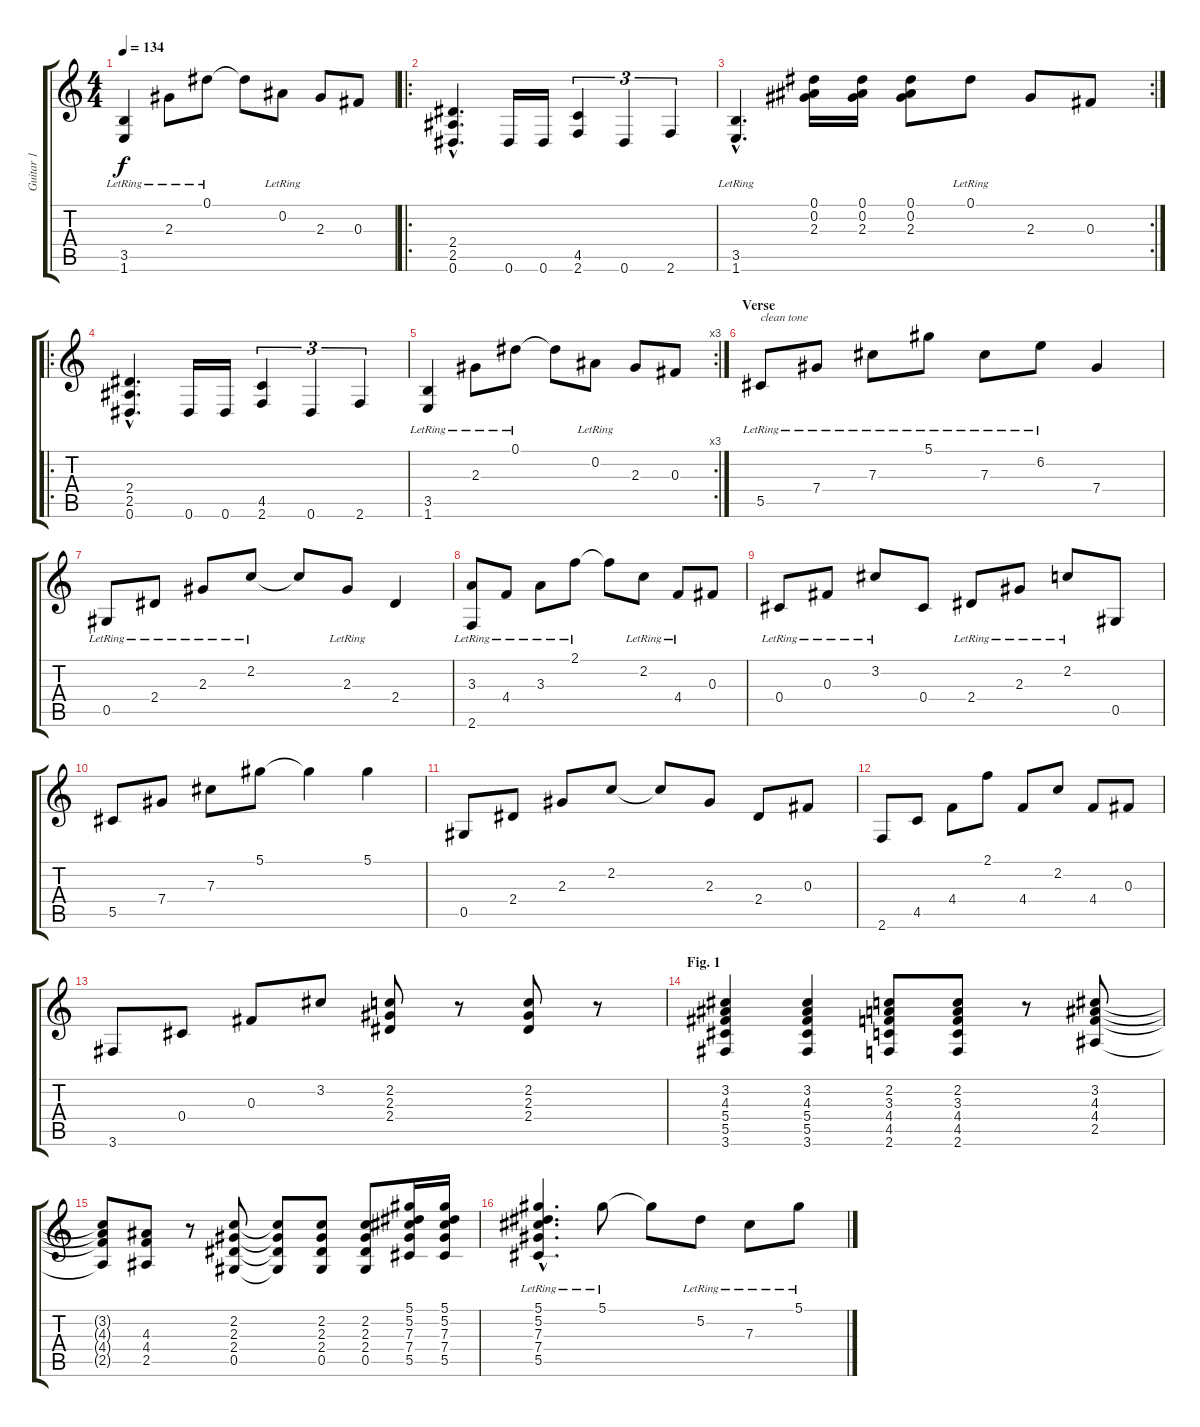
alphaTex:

\track ("Guitar 1" "Guitar 1") {instrument distortionguitar}
\staff {score tabs}
\tuning (Eb4 Bb3 Gb3 Db3 Ab2 Eb2) {hide}
\ts (4 4)
\tempo 134
\clef g2
\ks c
(3.5{lr} 1.6{lr}).4{dy f} 2.3{lr}.8 0.1{lr}.8 0.1{t}.8 0.2{lr}.8 2.3.8 0.3.8 |
\ro
(2.4{hac} 2.5{hac} 0.6{hac}).4{d} 0.6.16 0.6.16 (4.5 2.6).4{tu (3 2)} 0.6.4{tu (3 2)} 2.6.4{tu (3 2)} |
\rc 2
(3.5{hac lr} 1.6{hac lr}).4{d} (0.1 0.2 2.3).16 (0.1 0.2 2.3).16 (0.1 0.2 2.3).8 0.1{lr}.8 2.3.8 0.3.8 |
\ro
(2.4{hac} 2.5{hac} 0.6{hac}).4{d} 0.6.16 0.6.16 (4.5 2.6).4{tu (3 2)} 0.6.4{tu (3 2)} 2.6.4{tu (3 2)} |
\rc 3
(3.5{lr} 1.6{lr}).4 2.3{lr}.8 0.1{lr}.8 0.1{t}.8 0.2{lr}.8 2.3.8 0.3.8 |
\section ("" "Verse")
5.5{lr}.8{txt "clean tone" instrument electricguitarclean} 7.4{lr}.8 7.3{lr}.8 5.1{lr}.8 7.3{lr}.8 6.2{lr}.8 7.4.4 |
0.5{lr}.8 2.4{lr}.8 2.3{lr}.8 2.2{lr}.8 2.2{t}.8 2.3{lr}.8 2.4.4 |
(3.3{lr} 2.6{lr}).8 4.4{lr}.8 3.3{lr}.8 2.1{lr}.8 2.1{t}.8 2.2{lr}.8 4.4{lr}.8 0.3.8 |
0.4{lr}.8 0.3{lr}.8 3.2{lr}.8 0.4.8 2.4{lr}.8 2.3{lr}.8 2.2{lr}.8 0.5.8 |
5.5.8 7.4.8 7.3.8 5.1.8 5.1{t}.4 5.1.4 |
0.5.8 2.4.8 2.3.8 2.2.8 2.2{t}.8 2.3.8 2.4.8 0.3.8 |
2.6.8 4.5.8 4.4.8 2.1.8 4.4.8 2.2.8 4.4.8 0.3.8 |
3.6.8 0.4.8 0.3.8 3.2.8 (2.2 2.3 2.4).8{instrument distortionguitar} r.8 (2.2 2.3 2.4).8 r.8 |
\section ("" "Fig. 1")
(3.2 4.3 5.4 5.5 3.6).4 (3.2 4.3 5.4 5.5 3.6).4 (2.2 3.3 4.4 4.5 2.6).8 (2.2 3.3 4.4 4.5 2.6).8 r.8 (3.2 4.3 4.4 2.5).8 |
(3.2{t} 4.3{t} 4.4{t} 2.5{t}).8 (4.3 4.4 2.5).8 r.8 (2.2 2.3 2.4 0.5).8 (2.2{t} 2.3{t} 2.4{t} 0.5{t}).8 (2.2 2.3 2.4 0.5).8 (2.2 2.3 2.4 0.5).8 (5.1 5.2 7.3 7.4 5.5).16 (5.1 5.2 7.3 7.4 5.5).16 |
(5.1{hac lr} 5.2{hac lr} 7.3{hac lr} 7.4{hac lr} 5.5{hac lr}).4{d} 5.1{lr}.8 5.1{t}.8 5.2{lr}.8 7.3{lr}.8 5.1{lr}.8
